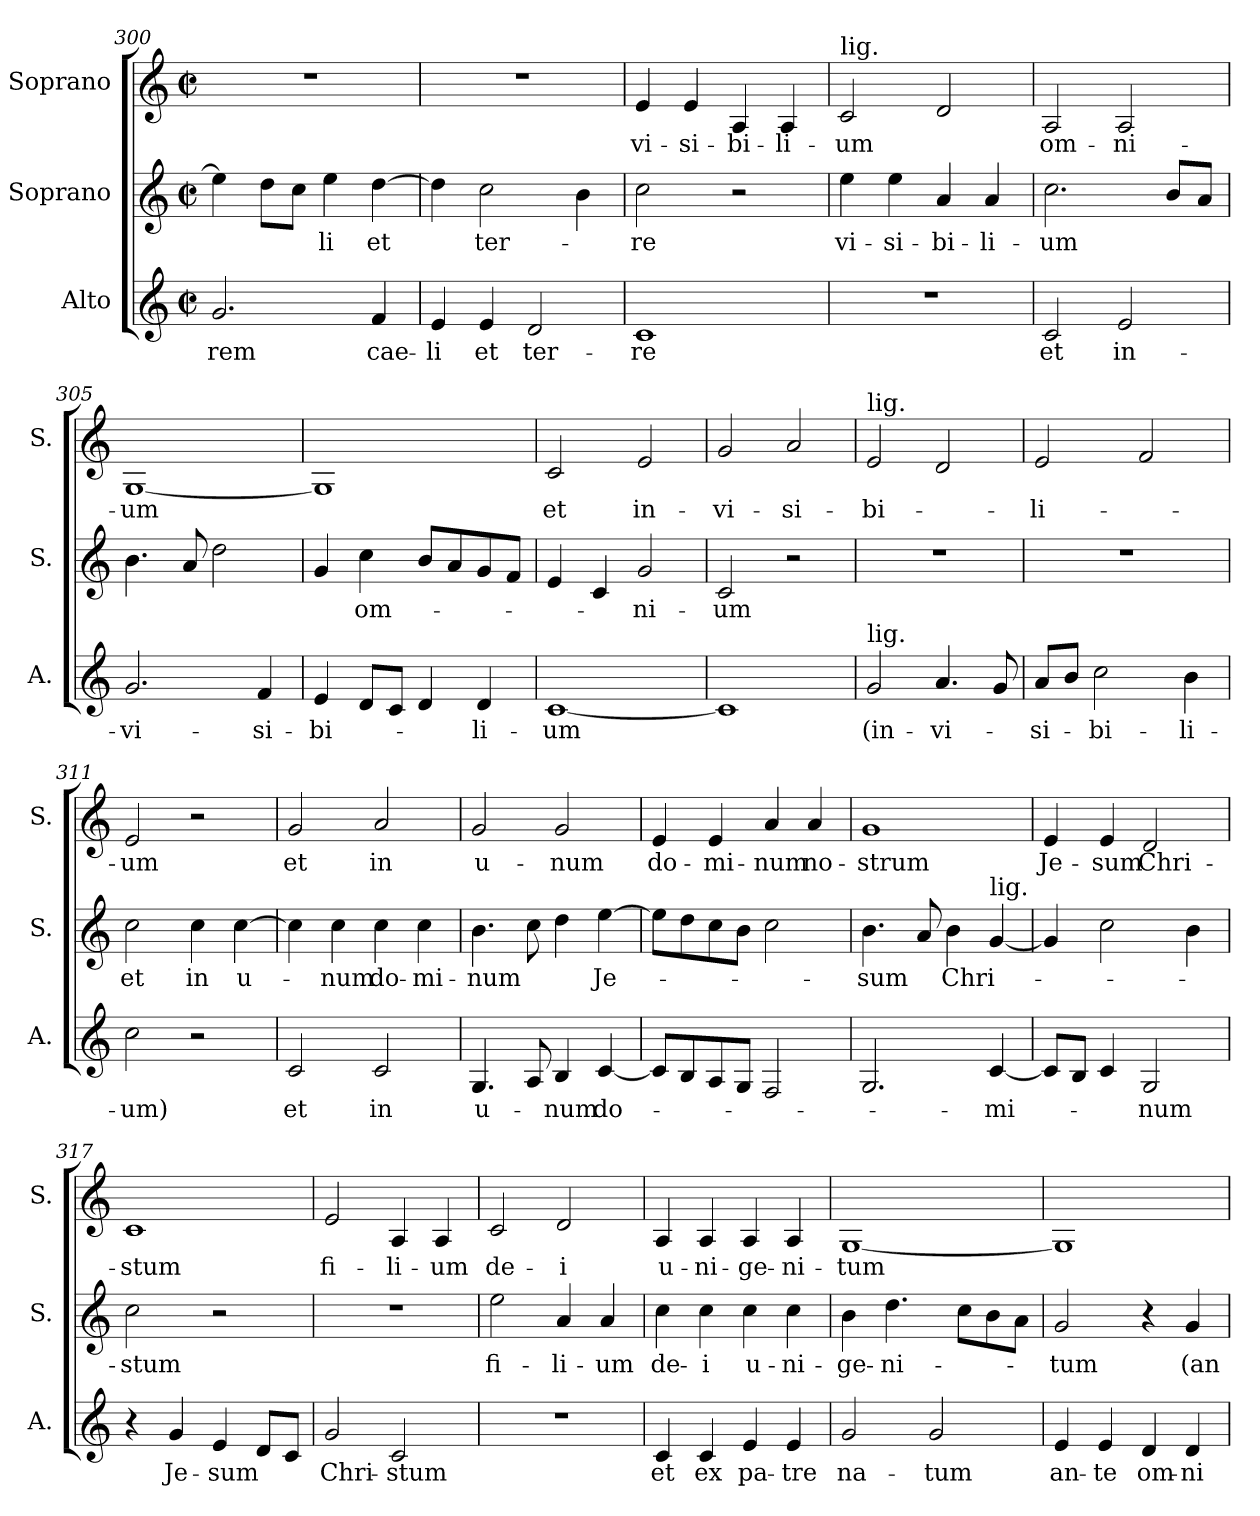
**kern	**text	**kern	**text	**kern	**text
*part3	*part3	*part2	*part2	*part1	*part1
*staff3	*staff3	*staff2	*staff2	*staff1	*staff1
*I"Alto	*	*I"Soprano	*	*I"Soprano	*
*I'A.	*	*I'S.	*	*I'S.	*
*clefG2	*	*clefG2	*	*clefG2	*
*k[]	*	*k[]	*	*k[]	*
*M2/2	*	*M2/2	*	*M2/2	*
*met(c|)	*	*met(c|)	*	*met(c|)	*
=300	=300	=300	=300	=300	=300
!	!LO:LY:b	!	!	!	!
2.g/	-rem	4ee\]	.	1r	.
.	.	8dd\L	.	.	.
.	.	8cc\J	.	.	.
!	!	!	!LO:LY:b	!	!
.	.	4ee\	-li	.	.
!	!LO:LY:b	!	!LO:LY:b	!	!
4f/	cae-	[4dd\	-et	.	.
=301	=301	=301	=301	=301	=301
!	!LO:LY:b	!	!	!	!
4e/	-li	4dd\]	.	1r	.
!	!LO:LY:b	!	!LO:LY:b	!	!
4e/	et	2cc\	ter-	.	.
!	!LO:LY:b	!	!	!	!
2d/	ter-	.	.	.	.
.	.	4b\	.	.	.
=302	=302	=302	=302	=302	=302
!	!LO:LY:b	!	!LO:LY:b	!	!LO:LY:b
1c	-re	2cc\	-re	4e/	vi-
!	!	!	!	!	!LO:LY:b
.	.	.	.	4e/	-si-
!	!	!	!	!	!LO:LY:b
.	.	2r	.	4A/	-bi-
!	!	!	!	!	!LO:LY:b
.	.	.	.	4A/	-li-
=303	=303	=303	=303	=303	=303
!	!	!	!	!LO:TX:a:t=lig.	!
!	!	!	!LO:LY:b	!	!LO:LY:b
1r	.	4ee\	vi-	2c/	-um
!	!	!	!LO:LY:b	!	!
.	.	4ee\	-si-	.	.
!	!	!	!LO:LY:b	!	!
.	.	4a/	-bi-	2d/	.
!	!	!	!LO:LY:b	!	!
.	.	4a/	-li-	.	.
=304	=304	=304	=304	=304	=304
!	!LO:LY:b	!	!LO:LY:b	!	!LO:LY:b
2c/	et	2.cc\	-um	2A/	om-
!	!LO:LY:b	!	!	!	!LO:LY:b
2e/	in-	.	.	2A/	-ni-
.	.	8b/L	.	.	.
.	.	8a/J	.	.	.
=305	=305	=305	=305	=305	=305
!	!LO:LY:b	!	!	!	!LO:LY:b
2.g/	-vi-	4.b\	.	[1G	-um
.	.	8a/	.	.	.
.	.	2dd\	.	.	.
!	!LO:LY:b	!	!	!	!
4f/	-si-	.	.	.	.
=306	=306	=306	=306	=306	=306
!	!LO:LY:b	!	!	!	!
4e/	-bi-	4g/	.	1G]	.
!	!	!	!LO:LY:b	!	!
8d/L	.	4cc\	om-	.	.
8c/J	.	.	.	.	.
4d/	.	8b/L	.	.	.
.	.	8a/	.	.	.
!	!LO:LY:b	!	!	!	!
4d/	-li-	8g/	.	.	.
.	.	8f/J	.	.	.
=307	=307	=307	=307	=307	=307
!	!LO:LY:b	!	!	!	!LO:LY:b
[1c	-um	4e/	.	2c/	et
.	.	4c/	.	.	.
!	!	!	!LO:LY:b	!	!LO:LY:b
.	.	2g/	-ni-	2e/	in-
=308	=308	=308	=308	=308	=308
!	!	!	!LO:LY:b	!	!LO:LY:b
1c]	.	2c/	-um	2g/	-vi-
!	!	!	!	!	!LO:LY:b
.	.	2r	.	2a/	-si-
=309	=309	=309	=309	=309	=309
!	!	!	!	!LO:TX:a:t=lig.	!
!LO:TX:a:t=lig.	!	!	!	!	!
!	!LO:LY:b	!	!	!	!LO:LY:b
2g/	(in-	1r	.	2e/	-bi-
!	!LO:LY:b	!	!	!	!
4.a/	-vi-	.	.	2d/	.
8g/	.	.	.	.	.
=310	=310	=310	=310	=310	=310
!	!LO:LY:b	!	!	!	!LO:LY:b
8a/L	-si-	1r	.	2e/	-li-
8b/J	.	.	.	.	.
!	!LO:LY:b	!	!	!	!
2cc\	-bi-	.	.	.	.
.	.	.	.	2f/	.
!	!LO:LY:b	!	!	!	!
4b\	-li-	.	.	.	.
=311	=311	=311	=311	=311	=311
!	!LO:LY:b	!	!LO:LY:b	!	!LO:LY:b
2cc\	-um)	2cc\	et	2e/	-um
!	!	!	!LO:LY:b	!	!
2r	.	4cc\	in	2r	.
!	!	!	!LO:LY:b	!	!
.	.	[4cc\	u-	.	.
=312	=312	=312	=312	=312	=312
!	!LO:LY:b	!	!	!	!LO:LY:b
2c/	et	4cc\]	.	2g/	et
!	!	!	!LO:LY:b	!	!
.	.	4cc\	-num	.	.
!	!LO:LY:b	!	!LO:LY:b	!	!LO:LY:b
2c/	in	4cc\	do-	2a/	in
!	!	!	!LO:LY:b	!	!
.	.	4cc\	-mi-	.	.
=313	=313	=313	=313	=313	=313
!	!LO:LY:b	!	!LO:LY:b	!	!LO:LY:b
4.G/	u-	4.b\	-num	2g/	u-
8A/	.	8cc\	.	.	.
!	!LO:LY:b	!	!	!	!LO:LY:b
4B/	-num	4dd\	.	2g/	-num
!	!LO:LY:b	!	!LO:LY:b	!	!
[4c/	do-	[4ee\	Je-	.	.
=314	=314	=314	=314	=314	=314
!	!	!	!	!	!LO:LY:b
8c/L]	.	8ee\L]	.	4e/	do-
8B/	.	8dd\	.	.	.
!	!	!	!	!	!LO:LY:b
8A/	.	8cc\	.	4e/	-mi-
8G/J	.	8b\J	.	.	.
!	!	!	!	!	!LO:LY:b
2F/	.	2cc\	.	4a/	-num
!	!	!	!	!	!LO:LY:b
.	.	.	.	4a/	no-
=315	=315	=315	=315	=315	=315
!	!	!	!LO:LY:b	!	!LO:LY:b
2.G/	.	4.b\	-sum	1g	-strum
.	.	8a/	.	.	.
!	!	!	!LO:LY:b	!	!
.	.	4b\	Chri-	.	.
!	!	!LO:TX:a:t=lig.	!	!	!
!	!LO:LY:b	!	!	!	!
[4c/	-mi-	[4g/	.	.	.
=316	=316	=316	=316	=316	=316
!	!	!	!	!	!LO:LY:b
8c/L]	.	4g/]	.	4e/	Je-
8B/J	.	.	.	.	.
!	!	!	!	!	!LO:LY:b
4c/	.	2cc\	.	4e/	-sum
!	!LO:LY:b	!	!	!	!LO:LY:b
2G/	-num	.	.	2d/	Chri-
.	.	4b\	.	.	.
=317	=317	=317	=317	=317	=317
!	!	!	!LO:LY:b	!	!LO:LY:b
4r	.	2cc\	-stum	1c	stum
!	!LO:LY:b	!	!	!	!
4g/	Je-	.	.	.	.
!	!LO:LY:b	!	!	!	!
4e/	-sum	2r	.	.	.
8d/L	.	.	.	.	.
8c/J	.	.	.	.	.
=318	=318	=318	=318	=318	=318
!	!LO:LY:b	!	!	!	!LO:LY:b
2g/	Chri-	1r	.	2e/	fi-
!	!LO:LY:b	!	!	!	!LO:LY:b
2c/	-stum	.	.	4A/	-li-
!	!	!	!	!	!LO:LY:b
.	.	.	.	4A/	-um
=319	=319	=319	=319	=319	=319
!	!	!	!LO:LY:b	!	!LO:LY:b
1r	.	2ee\	fi-	2c/	de-
!	!	!	!LO:LY:b	!	!LO:LY:b
.	.	4a/	-li-	2d/	-i
!	!	!	!LO:LY:b	!	!
.	.	4a/	-um	.	.
=320	=320	=320	=320	=320	=320
!	!LO:LY:b	!	!LO:LY:b	!	!LO:LY:b
4c/	et	4cc\	de-	4A/	u-
!	!LO:LY:b	!	!LO:LY:b	!	!LO:LY:b
4c/	ex	4cc\	-i	4A/	-ni-
!	!LO:LY:b	!	!LO:LY:b	!	!LO:LY:b
4e/	pa-	4cc\	u-	4A/	-ge-
!	!LO:LY:b	!	!LO:LY:b	!	!LO:LY:b
4e/	-tre	4cc\	-ni-	4A/	-ni-
=321	=321	=321	=321	=321	=321
!	!LO:LY:b	!	!LO:LY:b	!	!LO:LY:b
2g/	na-	4b\	-ge-	[1G	-tum
!	!	!	!LO:LY:b	!	!
.	.	4.dd\	-ni-	.	.
!	!LO:LY:b	!	!	!	!
2g/	-tum	.	.	.	.
.	.	8cc\L	.	.	.
.	.	8b\	.	.	.
.	.	8a\J	.	.	.
=322	=322	=322	=322	=322	=322
!	!LO:LY:b	!	!LO:LY:b	!	!
4e/	an-	2g/	tum	1G]	.
!	!LO:LY:b	!	!	!	!
4e/	-te	.	.	.	.
!	!LO:LY:b	!	!	!	!
4d/	om-	4r	.	.	.
!	!LO:LY:b	!	!LO:LY:b	!	!
4d/	-ni-	4g/	(an-	.	.
=	=	=	=	=	=
*-	*-	*-	*-	*-	*-
